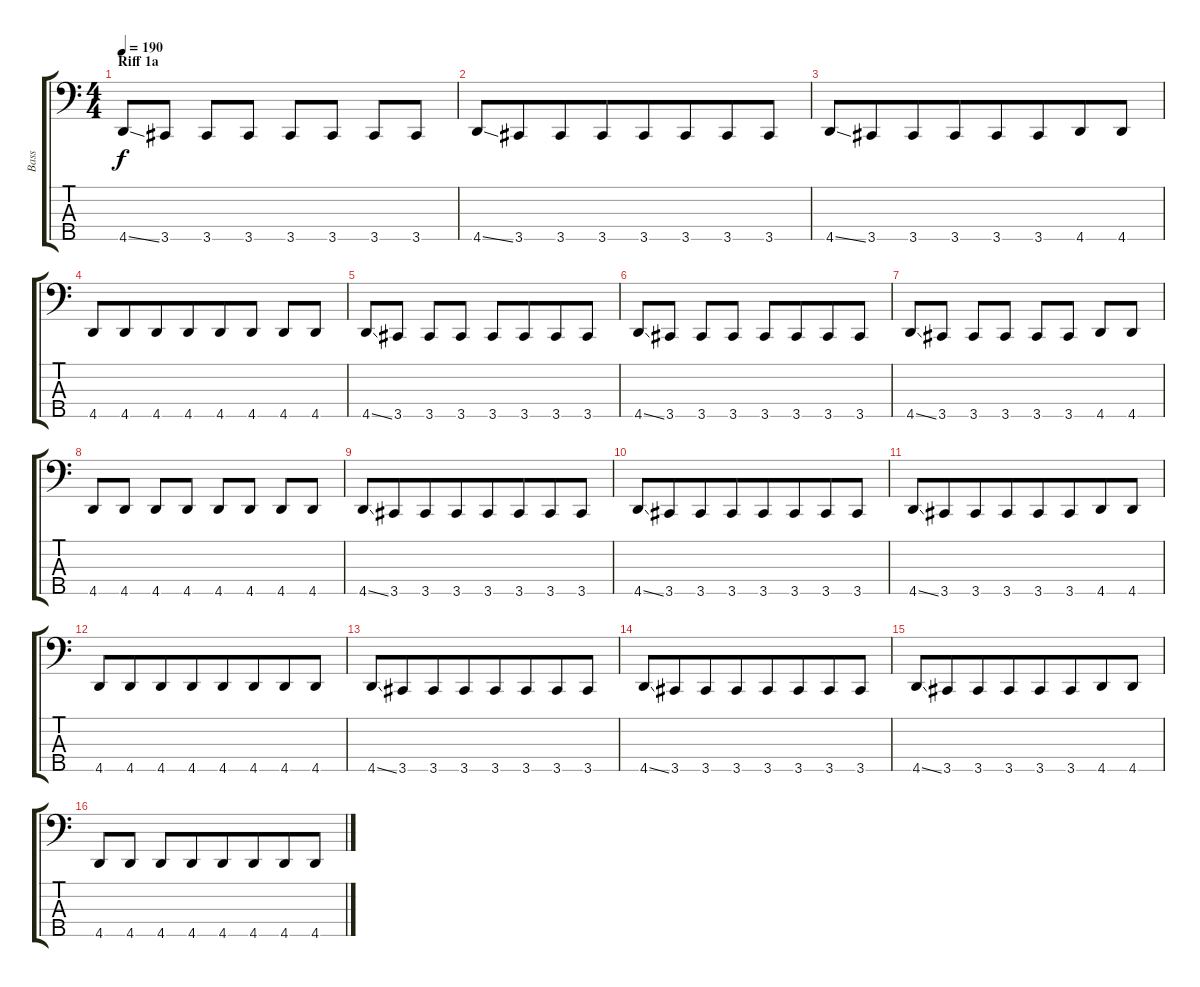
\track ("Bass" "Bass") {instrument electricbassfinger}
\staff {score tabs}
\tuning (Gb2 Db2 Ab1 Eb1 Bb0) {hide}
\ts (4 4)
\section ("" "Riff 1a")
\tempo 190
\clef f4
\ks c
4.5{ss}.8{dy f instrument electricbassfinger} 3.5.8 3.5.8 3.5.8 3.5.8 3.5.8 3.5.8 3.5.8 |
4.5{ss}.8{beam merge} 3.5.8{beam merge} 3.5.8{beam merge} 3.5.8{beam merge} 3.5.8{beam merge} 3.5.8{beam merge} 3.5.8{beam merge} 3.5.8 |
4.5{ss}.8 3.5.8{beam merge} 3.5.8{beam merge} 3.5.8{beam merge} 3.5.8{beam merge} 3.5.8{beam merge} 4.5.8{beam merge} 4.5.8 |
4.5.8{beam merge} 4.5.8{beam merge} 4.5.8{beam merge} 4.5.8{beam merge} 4.5.8{beam merge} 4.5.8 4.5.8{beam merge} 4.5.8 |
4.5{ss}.8{beam merge} 3.5.8 3.5.8 3.5.8 3.5.8 3.5.8{beam merge} 3.5.8 3.5.8 |
4.5{ss}.8{beam merge} 3.5.8 3.5.8 3.5.8 3.5.8 3.5.8{beam merge} 3.5.8 3.5.8 |
4.5{ss}.8 3.5.8 3.5.8{beam merge} 3.5.8 3.5.8 3.5.8 4.5.8 4.5.8 |
4.5.8{beam merge} 4.5.8 4.5.8{beam merge} 4.5.8 4.5.8 4.5.8 4.5.8 4.5.8 |
4.5{ss}.8{beam merge} 3.5.8{beam merge} 3.5.8 3.5.8{beam merge} 3.5.8{beam merge} 3.5.8{beam merge} 3.5.8{beam merge} 3.5.8 |
4.5{ss}.8{beam merge} 3.5.8{beam merge} 3.5.8{beam merge} 3.5.8{beam merge} 3.5.8{beam merge} 3.5.8{beam merge} 3.5.8{beam merge} 3.5.8 |
4.5{ss}.8{beam merge} 3.5.8{beam merge} 3.5.8{beam merge} 3.5.8{beam merge} 3.5.8{beam merge} 3.5.8{beam merge} 4.5.8{beam merge} 4.5.8 |
4.5.8{beam merge} 4.5.8{beam merge} 4.5.8{beam merge} 4.5.8{beam merge} 4.5.8{beam merge} 4.5.8{beam merge} 4.5.8{beam merge} 4.5.8 |
4.5{ss}.8{beam merge} 3.5.8{beam merge} 3.5.8{beam merge} 3.5.8{beam merge} 3.5.8{beam merge} 3.5.8{beam merge} 3.5.8{beam merge} 3.5.8 |
4.5{ss}.8{beam merge} 3.5.8{beam merge} 3.5.8{beam merge} 3.5.8{beam merge} 3.5.8{beam merge} 3.5.8{beam merge} 3.5.8{beam merge} 3.5.8 |
4.5{ss}.8{beam merge} 3.5.8{beam merge} 3.5.8{beam merge} 3.5.8{beam merge} 3.5.8{beam merge} 3.5.8{beam merge} 4.5.8{beam merge} 4.5.8 |
4.5.8{beam merge} 4.5.8 4.5.8{beam merge} 4.5.8{beam merge} 4.5.8{beam merge} 4.5.8{beam merge} 4.5.8{beam merge} 4.5.8
